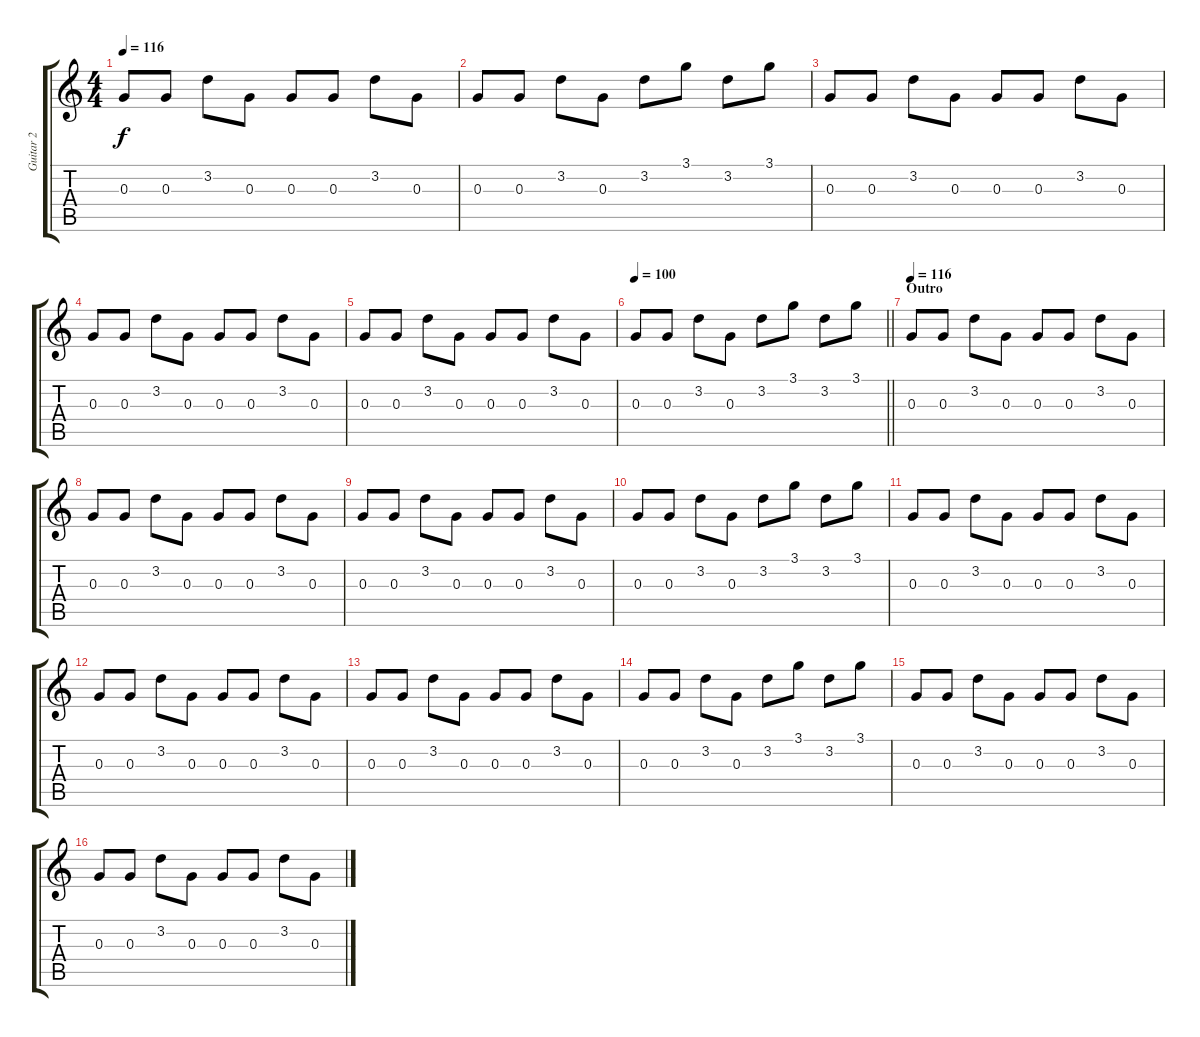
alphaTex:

\track ("Guitar 2" "Guitar 2") {instrument distortionguitar}
\staff {score tabs}
\tuning (E4 B3 G3 D3 A2 E2) {hide}
\ts (4 4)
\tempo 116
\clef g2
\ks c
0.3.8{dy f} 0.3.8 3.2.8 0.3.8 0.3.8 0.3.8 3.2.8 0.3.8 |
0.3.8 0.3.8 3.2.8 0.3.8 3.2.8 3.1.8 3.2.8 3.1.8 |
0.3.8 0.3.8 3.2.8 0.3.8 0.3.8 0.3.8 3.2.8 0.3.8 |
0.3.8 0.3.8 3.2.8 0.3.8 0.3.8 0.3.8 3.2.8 0.3.8 |
0.3.8 0.3.8 3.2.8 0.3.8 0.3.8 0.3.8 3.2.8 0.3.8 |
\tempo 100
\barLineRight lightlight
0.3.8 0.3.8 3.2.8 0.3.8 3.2.8 3.1.8 3.2.8 3.1.8 |
\section ("" "Outro")
\tempo 116
0.3.8 0.3.8 3.2.8 0.3.8 0.3.8 0.3.8 3.2.8 0.3.8 |
0.3.8 0.3.8 3.2.8 0.3.8 0.3.8 0.3.8 3.2.8 0.3.8 |
0.3.8 0.3.8 3.2.8 0.3.8 0.3.8 0.3.8 3.2.8 0.3.8 |
0.3.8 0.3.8 3.2.8 0.3.8 3.2.8 3.1.8 3.2.8 3.1.8 |
0.3.8 0.3.8 3.2.8 0.3.8 0.3.8 0.3.8 3.2.8 0.3.8 |
0.3.8 0.3.8 3.2.8 0.3.8 0.3.8 0.3.8 3.2.8 0.3.8 |
0.3.8 0.3.8 3.2.8 0.3.8 0.3.8 0.3.8 3.2.8 0.3.8 |
0.3.8 0.3.8 3.2.8 0.3.8 3.2.8 3.1.8 3.2.8 3.1.8 |
0.3.8 0.3.8 3.2.8 0.3.8 0.3.8 0.3.8 3.2.8 0.3.8 |
0.3.8 0.3.8 3.2.8 0.3.8 0.3.8 0.3.8 3.2.8 0.3.8
